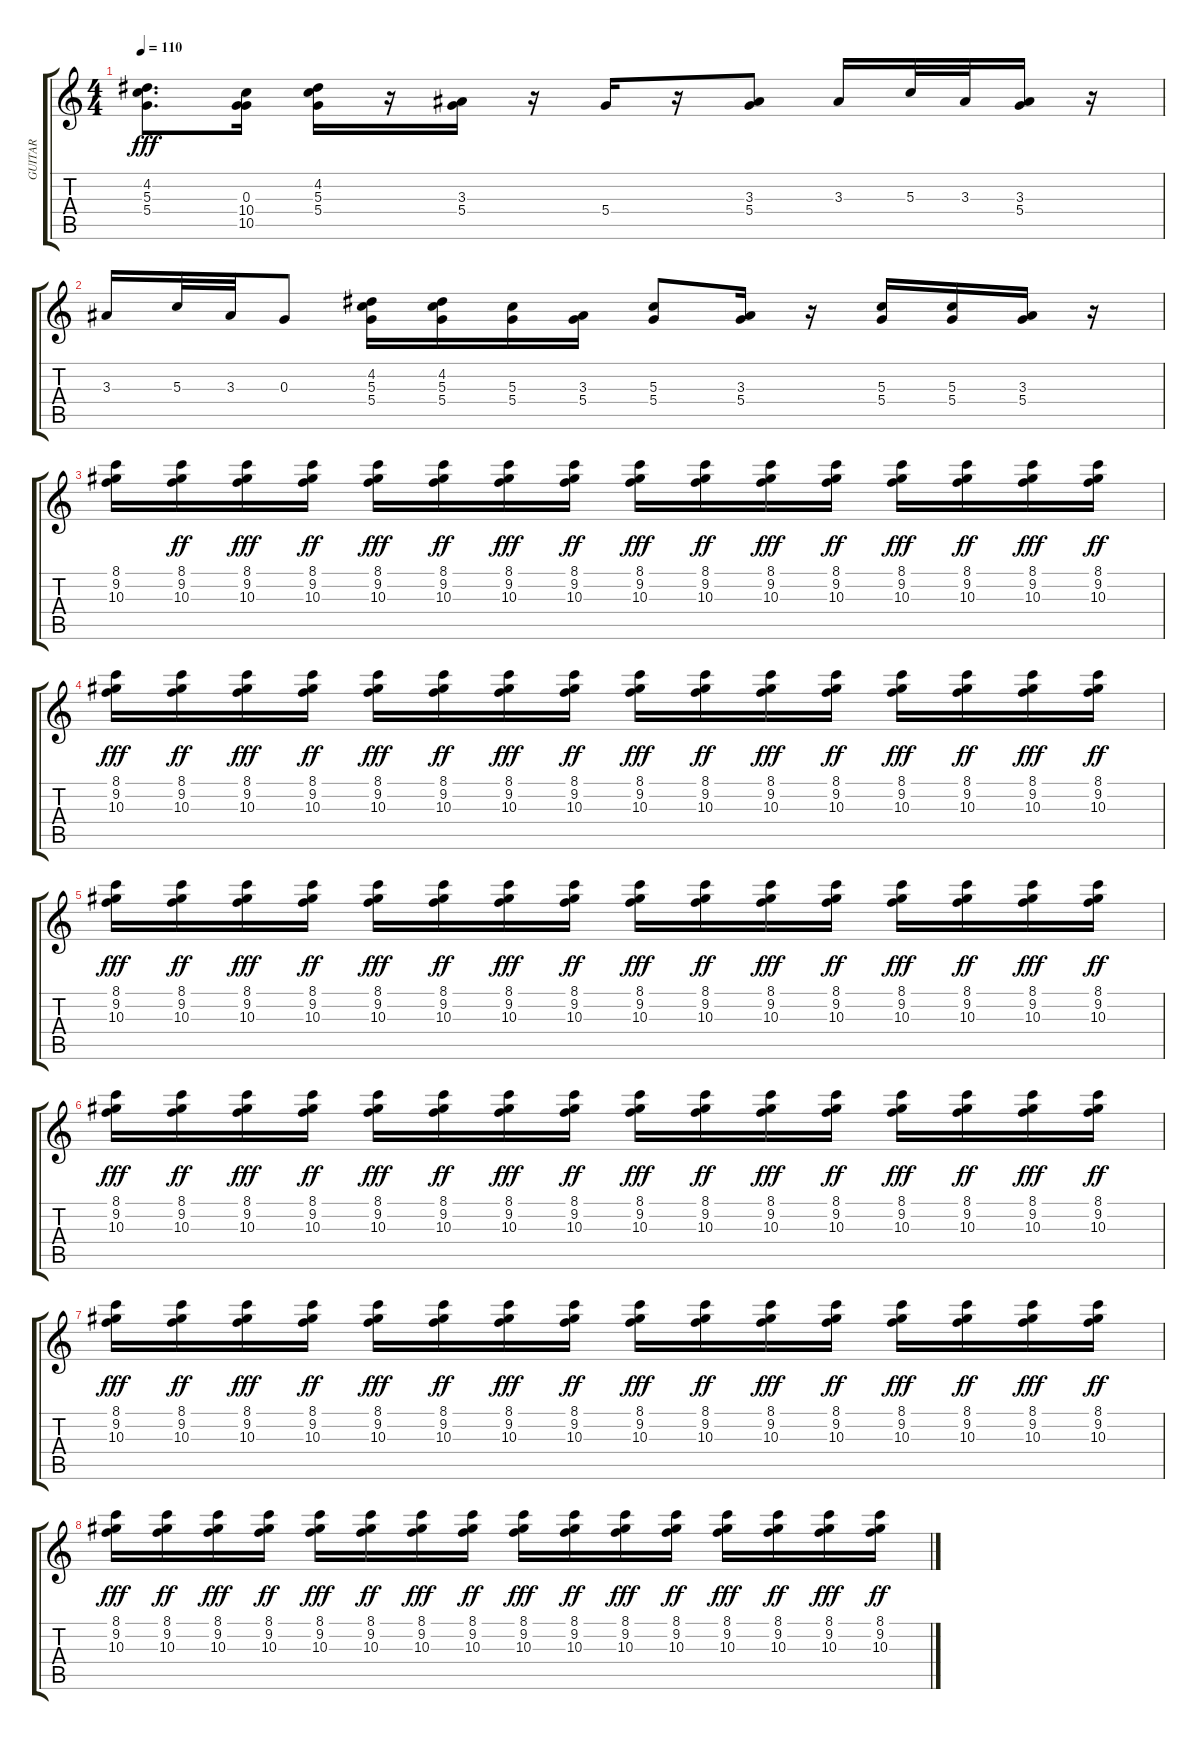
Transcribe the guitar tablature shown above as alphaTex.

\track ("GUITAR" "GUITAR") {solo instrument electricguitarclean}
\staff {score tabs}
\tuning (E4 B3 G3 D3 A2 E2) {hide}
\ts (4 4)
\tempo 110
\clef g2
\ks c
(4.2 5.3 5.4).8{d dy fff} (0.3 10.4 10.5).16 (4.2 5.3 5.4).16 r.16 (3.3 5.4).16 r.16 5.4.16 r.16 (3.3 5.4).8 3.3.16 5.3.32 3.3.32 (3.3 5.4).16 r.16 |
3.3.16 5.3.32 3.3.32 0.3.8 (4.2 5.3 5.4).16 (4.2 5.3 5.4).16 (5.3 5.4).16 (3.3 5.4).16 (5.3 5.4).8 (3.3 5.4).16 r.16 (5.3 5.4).16 (5.3 5.4).16 (3.3 5.4).16 r.16 |
(8.1 9.2 10.3).16 (8.1 9.2 10.3).16{dy ff} (8.1 9.2 10.3).16{dy fff} (8.1 9.2 10.3).16{dy ff} (8.1 9.2 10.3).16{dy fff} (8.1 9.2 10.3).16{dy ff} (8.1 9.2 10.3).16{dy fff} (8.1 9.2 10.3).16{dy ff} (8.1 9.2 10.3).16{dy fff} (8.1 9.2 10.3).16{dy ff} (8.1 9.2 10.3).16{dy fff} (8.1 9.2 10.3).16{dy ff} (8.1 9.2 10.3).16{dy fff} (8.1 9.2 10.3).16{dy ff} (8.1 9.2 10.3).16{dy fff} (8.1 9.2 10.3).16{dy ff} |
(8.1 9.2 10.3).16{dy fff} (8.1 9.2 10.3).16{dy ff} (8.1 9.2 10.3).16{dy fff} (8.1 9.2 10.3).16{dy ff} (8.1 9.2 10.3).16{dy fff} (8.1 9.2 10.3).16{dy ff} (8.1 9.2 10.3).16{dy fff} (8.1 9.2 10.3).16{dy ff} (8.1 9.2 10.3).16{dy fff} (8.1 9.2 10.3).16{dy ff} (8.1 9.2 10.3).16{dy fff} (8.1 9.2 10.3).16{dy ff} (8.1 9.2 10.3).16{dy fff} (8.1 9.2 10.3).16{dy ff} (8.1 9.2 10.3).16{dy fff} (8.1 9.2 10.3).16{dy ff} |
(8.1 9.2 10.3).16{dy fff} (8.1 9.2 10.3).16{dy ff} (8.1 9.2 10.3).16{dy fff} (8.1 9.2 10.3).16{dy ff} (8.1 9.2 10.3).16{dy fff} (8.1 9.2 10.3).16{dy ff} (8.1 9.2 10.3).16{dy fff} (8.1 9.2 10.3).16{dy ff} (8.1 9.2 10.3).16{dy fff} (8.1 9.2 10.3).16{dy ff} (8.1 9.2 10.3).16{dy fff} (8.1 9.2 10.3).16{dy ff} (8.1 9.2 10.3).16{dy fff} (8.1 9.2 10.3).16{dy ff} (8.1 9.2 10.3).16{dy fff} (8.1 9.2 10.3).16{dy ff} |
(8.1 9.2 10.3).16{dy fff} (8.1 9.2 10.3).16{dy ff} (8.1 9.2 10.3).16{dy fff} (8.1 9.2 10.3).16{dy ff} (8.1 9.2 10.3).16{dy fff} (8.1 9.2 10.3).16{dy ff} (8.1 9.2 10.3).16{dy fff} (8.1 9.2 10.3).16{dy ff} (8.1 9.2 10.3).16{dy fff} (8.1 9.2 10.3).16{dy ff} (8.1 9.2 10.3).16{dy fff} (8.1 9.2 10.3).16{dy ff} (8.1 9.2 10.3).16{dy fff} (8.1 9.2 10.3).16{dy ff} (8.1 9.2 10.3).16{dy fff} (8.1 9.2 10.3).16{dy ff} |
(8.1 9.2 10.3).16{dy fff} (8.1 9.2 10.3).16{dy ff} (8.1 9.2 10.3).16{dy fff} (8.1 9.2 10.3).16{dy ff} (8.1 9.2 10.3).16{dy fff} (8.1 9.2 10.3).16{dy ff} (8.1 9.2 10.3).16{dy fff} (8.1 9.2 10.3).16{dy ff} (8.1 9.2 10.3).16{dy fff} (8.1 9.2 10.3).16{dy ff} (8.1 9.2 10.3).16{dy fff} (8.1 9.2 10.3).16{dy ff} (8.1 9.2 10.3).16{dy fff} (8.1 9.2 10.3).16{dy ff} (8.1 9.2 10.3).16{dy fff} (8.1 9.2 10.3).16{dy ff} |
(8.1 9.2 10.3).16{dy fff} (8.1 9.2 10.3).16{dy ff} (8.1 9.2 10.3).16{dy fff} (8.1 9.2 10.3).16{dy ff} (8.1 9.2 10.3).16{dy fff} (8.1 9.2 10.3).16{dy ff} (8.1 9.2 10.3).16{dy fff} (8.1 9.2 10.3).16{dy ff} (8.1 9.2 10.3).16{dy fff} (8.1 9.2 10.3).16{dy ff} (8.1 9.2 10.3).16{dy fff} (8.1 9.2 10.3).16{dy ff} (8.1 9.2 10.3).16{dy fff} (8.1 9.2 10.3).16{dy ff} (8.1 9.2 10.3).16{dy fff} (8.1 9.2 10.3).16{dy ff}
